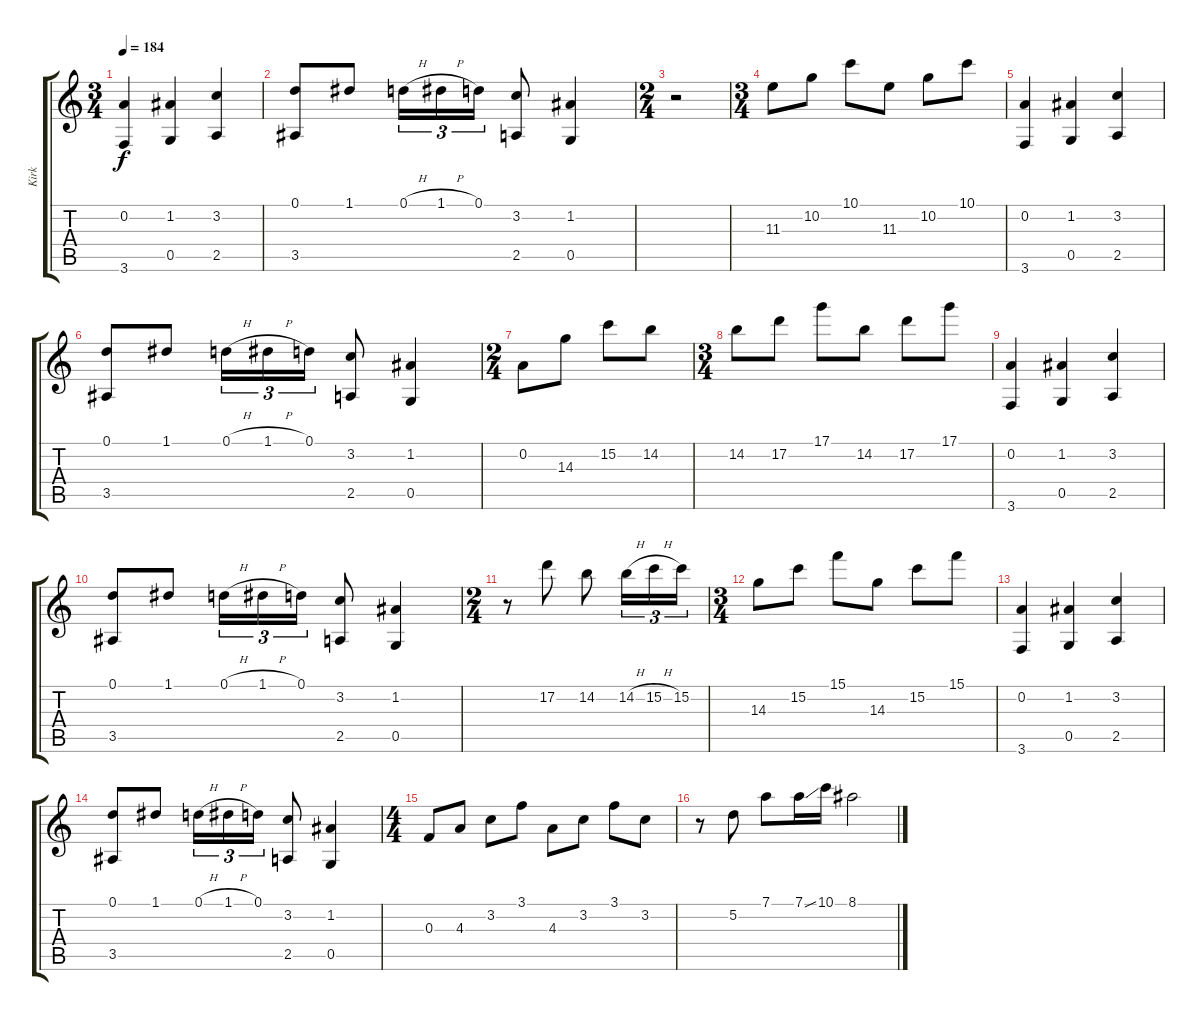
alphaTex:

\track ("Kirk" "Kirk") {instrument distortionguitar}
\staff {score tabs}
\tuning (D4 A3 F3 C3 G2 D2) {hide}
\ts (3 4)
\tempo 184
\tempo 82
\tempo 184
\clef g2
\ks c
(0.2 3.6).4{dy f instrument acousticguitarsteel} (1.2 0.5).4 (3.2 2.5).4 |
(0.1 3.5).8 1.1.8 0.1{h}.16{tu (3 2)} 1.1{h}.16{tu (3 2)} 0.1.16{tu (3 2)} (3.2 2.5).8 (1.2 0.5).4 |
\ts (2 4)
r.2 |
\ts (3 4)
11.3.8 10.2.8 10.1.8 11.3.8 10.2.8 10.1.8 |
(0.2 3.6).4 (1.2 0.5).4 (3.2 2.5).4 |
(0.1 3.5).8 1.1.8 0.1{h}.16{tu (3 2)} 1.1{h}.16{tu (3 2)} 0.1.16{tu (3 2)} (3.2 2.5).8 (1.2 0.5).4 |
\ts (2 4)
0.2.8 14.3.8 15.2.8 14.2.8 |
\ts (3 4)
14.2.8 17.2.8 17.1.8 14.2.8 17.2.8 17.1.8 |
(0.2 3.6).4 (1.2 0.5).4 (3.2 2.5).4 |
(0.1 3.5).8 1.1.8 0.1{h}.16{tu (3 2)} 1.1{h}.16{tu (3 2)} 0.1.16{tu (3 2)} (3.2 2.5).8 (1.2 0.5).4 |
\ts (2 4)
r.8 17.2.8 14.2.8 14.2{h}.16{tu (3 2)} 15.2{h}.16{tu (3 2)} 15.2.16{tu (3 2)} |
\ts (3 4)
14.3.8 15.2.8 15.1.8 14.3.8 15.2.8 15.1.8 |
(0.2 3.6).4 (1.2 0.5).4 (3.2 2.5).4 |
(0.1 3.5).8 1.1.8 0.1{h}.16{tu (3 2)} 1.1{h}.16{tu (3 2)} 0.1.16{tu (3 2)} (3.2 2.5).8 (1.2 0.5).4 |
\ts (4 4)
0.3.8 4.3.8 3.2.8 3.1.8 4.3.8 3.2.8 3.1.8 3.2.8 |
r.8 5.2.8 7.1.8 7.1{ss}.16 10.1.16 8.1.2
